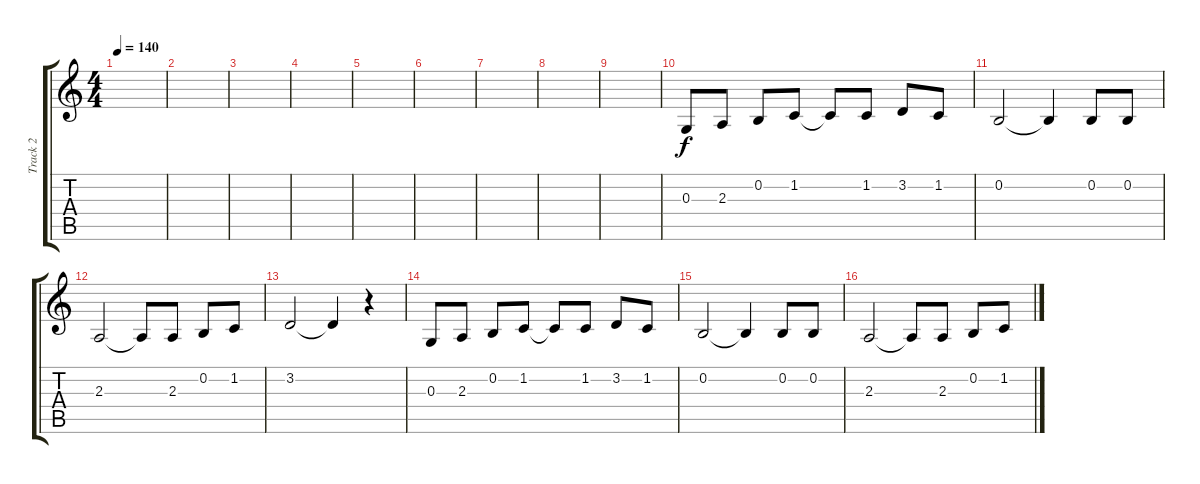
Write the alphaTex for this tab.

\track ("Track 2" "Track 2") {instrument lead2sawtooth}
\staff {score tabs}
\tuning (E4 B3 G3 D3 A2 E2) {hide}
\ts (4 4)
\tempo 140
\clef g2
\ks c
|
|
|
|
|
|
|
|
|
0.3.8 2.3.8 0.2.8 1.2.8 1.2{t}.8 1.2.8 3.2.8 1.2.8 |
0.2.2 0.2{t}.4 0.2.8 0.2.8 |
2.3.2 2.3{t}.8 2.3.8 0.2.8 1.2.8 |
3.2.2 3.2{t}.4 r.4 |
0.3.8 2.3.8 0.2.8 1.2.8 1.2{t}.8 1.2.8 3.2.8 1.2.8 |
0.2.2 0.2{t}.4 0.2.8 0.2.8 |
2.3.2 2.3{t}.8 2.3.8 0.2.8 1.2.8
